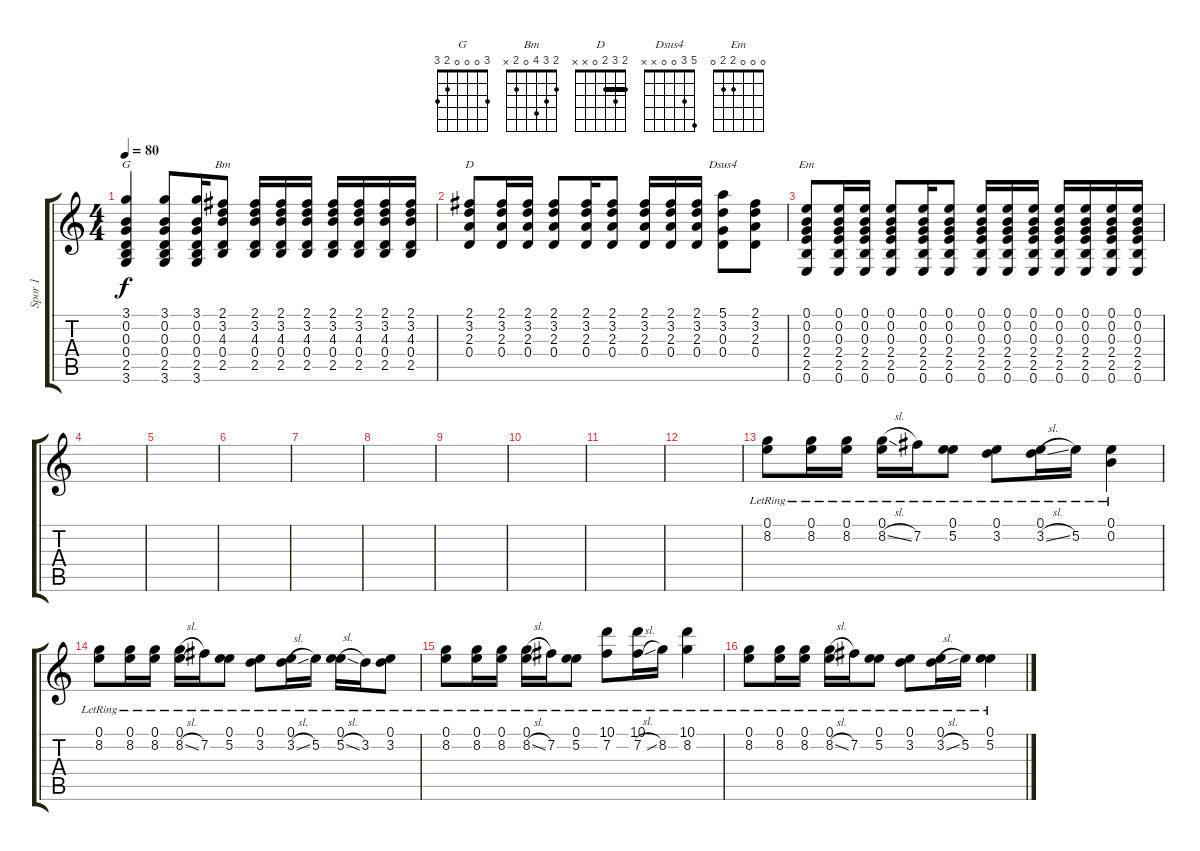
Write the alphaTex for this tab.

\track ("Spor 1" "Spor 1") {instrument acousticguitarsteel}
\staff {score tabs}
\tuning (E4 B3 G3 D3 A2 E2) {hide}
\chord ("G" 3 0 0 0 2 3)
\chord ("Bm" 2 3 4 0 2 x)
\chord ("D" 2 3 2 0 x x) {barre 2}
\chord ("Dsus4" 5 3 0 0 x x)
\chord ("Em" 0 0 0 2 2 0)
\ts (4 4)
\tempo 80
\clef g2
\ks c
(3.1 0.2 0.3 0.4 2.5 3.6).4{ch "G" dy f} (3.1 0.2 0.3 0.4 2.5 3.6).8 (3.1 0.2 0.3 0.4 2.5 3.6).16 (2.1 3.2 4.3 0.4 2.5).8{ch "Bm"} (2.1 3.2 4.3 0.4 2.5).16 (2.1 3.2 4.3 0.4 2.5).16 (2.1 3.2 4.3 0.4 2.5).16 (2.1 3.2 4.3 0.4 2.5).16 (2.1 3.2 4.3 0.4 2.5).16 (2.1 3.2 4.3 0.4 2.5).16 (2.1 3.2 4.3 0.4 2.5).16 |
(2.1 3.2 2.3 0.4).8{ch "D"} (2.1 3.2 2.3 0.4).16 (2.1 3.2 2.3 0.4).16 (2.1 3.2 2.3 0.4).8 (2.1 3.2 2.3 0.4).16 (2.1 3.2 2.3 0.4).8 (2.1 3.2 2.3 0.4).16 (2.1 3.2 2.3 0.4).16 (2.1 3.2 2.3 0.4).16 (5.1 3.2 0.3 0.4).8{ch "Dsus4"} (2.1 3.2 2.3 0.4).8 |
(0.1 0.2 0.3 2.4 2.5 0.6).8{ch "Em"} (0.1 0.2 0.3 2.4 2.5 0.6).16 (0.1 0.2 0.3 2.4 2.5 0.6).16 (0.1 0.2 0.3 2.4 2.5 0.6).8 (0.1 0.2 0.3 2.4 2.5 0.6).16 (0.1 0.2 0.3 2.4 2.5 0.6).8 (0.1 0.2 0.3 2.4 2.5 0.6).16 (0.1 0.2 0.3 2.4 2.5 0.6).16 (0.1 0.2 0.3 2.4 2.5 0.6).16 (0.1 0.2 0.3 2.4 2.5 0.6).16 (0.1 0.2 0.3 2.4 2.5 0.6).16 (0.1 0.2 0.3 2.4 2.5 0.6).16 (0.1 0.2 0.3 2.4 2.5 0.6).16 |
|
|
|
|
|
|
|
|
|
(0.1{lr} 8.2{lr}).8{instrument acousticguitarsteel} (0.1{lr} 8.2{lr}).16 (0.1{lr} 8.2{lr}).16 (0.1{lr} 8.2{sl lr}).16 7.2{lr}.16 (0.1{lr} 5.2{lr}).8 (0.1{lr} 3.2{lr}).8 (0.1{lr} 3.2{sl lr}).16 5.2{lr}.16 (0.1{lr} 0.2{lr}).4 |
(0.1{lr} 8.2{lr}).8 (0.1{lr} 8.2{lr}).16 (0.1{lr} 8.2{lr}).16 (0.1{lr} 8.2{sl lr}).16 7.2{lr}.16 (0.1{lr} 5.2{lr}).8 (0.1{lr} 3.2{lr}).8 (0.1{lr} 3.2{sl lr}).16 5.2{lr}.16 (0.1{lr} 5.2{sl lr}).16 3.2{lr}.16 (0.1{lr} 3.2{lr}).8 |
(0.1{lr} 8.2{lr}).8 (0.1{lr} 8.2{lr}).16 (0.1{lr} 8.2{lr}).16 (0.1{lr} 8.2{sl lr}).16 7.2{lr}.16 (0.1{lr} 5.2{lr}).8 (10.1{lr} 7.2{lr}).8 (10.1{lr} 7.2{sl lr}).16 8.2{lr}.16 (10.1{lr} 8.2{lr}).4 |
(0.1{lr} 8.2{lr}).8 (0.1{lr} 8.2{lr}).16 (0.1{lr} 8.2{lr}).16 (0.1{lr} 8.2{sl lr}).16 7.2{lr}.16 (0.1{lr} 5.2{lr}).8 (0.1{lr} 3.2{lr}).8 (0.1{lr} 3.2{sl lr}).16 5.2{lr}.16 (0.1{lr} 5.2{lr}).4
